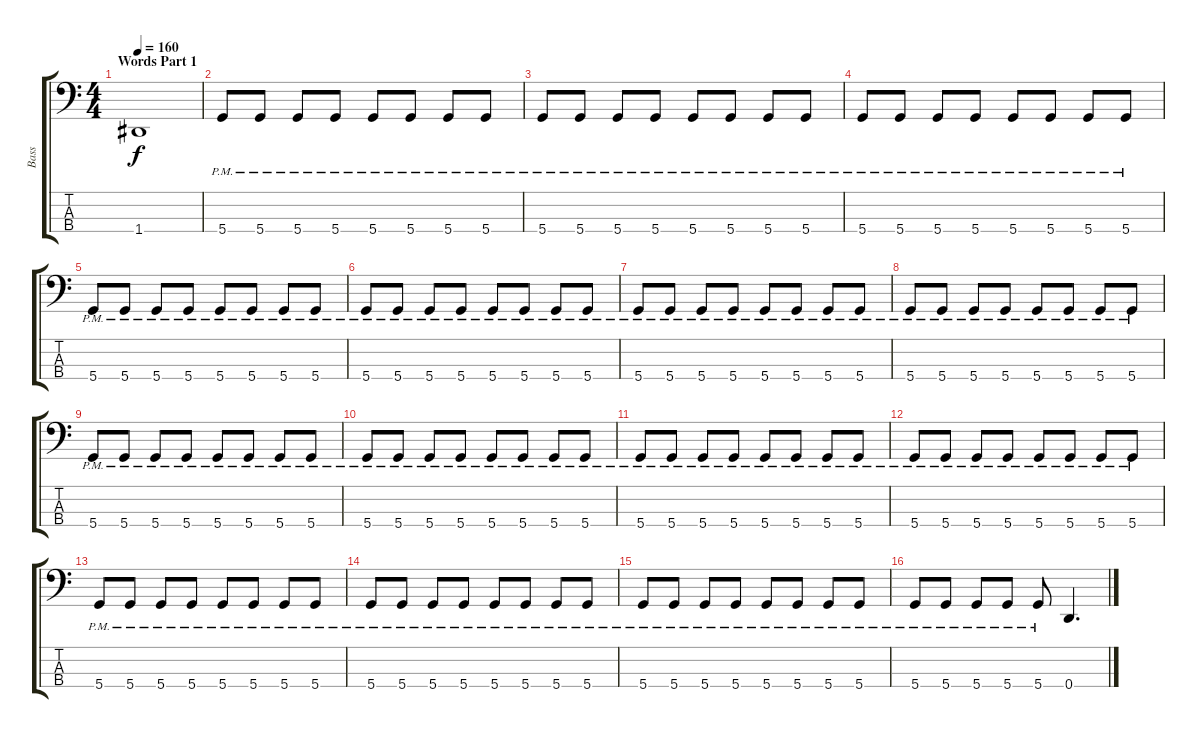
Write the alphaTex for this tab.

\track ("Bass" "Bass") {instrument electricbasspick}
\staff {score tabs}
\tuning (F2 C2 G1 D1) {hide}
\ts (4 4)
\section ("" "Words Part 1")
\tempo 160
\clef f4
\ks c
1.4{t}.1{dy f} |
5.4{pm}.8 5.4{pm}.8 5.4{pm}.8 5.4{pm}.8 5.4{pm}.8 5.4{pm}.8 5.4{pm}.8 5.4{pm}.8 |
5.4{pm}.8 5.4{pm}.8 5.4{pm}.8 5.4{pm}.8 5.4{pm}.8 5.4{pm}.8 5.4{pm}.8 5.4{pm}.8 |
5.4{pm}.8 5.4{pm}.8 5.4{pm}.8 5.4{pm}.8 5.4{pm}.8 5.4{pm}.8 5.4{pm}.8 5.4{pm}.8 |
5.4{pm}.8 5.4{pm}.8 5.4{pm}.8 5.4{pm}.8 5.4{pm}.8 5.4{pm}.8 5.4{pm}.8 5.4{pm}.8 |
5.4{pm}.8 5.4{pm}.8 5.4{pm}.8 5.4{pm}.8 5.4{pm}.8 5.4{pm}.8 5.4{pm}.8 5.4{pm}.8 |
5.4{pm}.8 5.4{pm}.8 5.4{pm}.8 5.4{pm}.8 5.4{pm}.8 5.4{pm}.8 5.4{pm}.8 5.4{pm}.8 |
5.4{pm}.8 5.4{pm}.8 5.4{pm}.8 5.4{pm}.8 5.4{pm}.8 5.4{pm}.8 5.4{pm}.8 5.4{pm}.8 |
5.4{pm}.8 5.4{pm}.8 5.4{pm}.8 5.4{pm}.8 5.4{pm}.8 5.4{pm}.8 5.4{pm}.8 5.4{pm}.8 |
5.4{pm}.8 5.4{pm}.8 5.4{pm}.8 5.4{pm}.8 5.4{pm}.8 5.4{pm}.8 5.4{pm}.8 5.4{pm}.8 |
5.4{pm}.8 5.4{pm}.8 5.4{pm}.8 5.4{pm}.8 5.4{pm}.8 5.4{pm}.8 5.4{pm}.8 5.4{pm}.8 |
5.4{pm}.8 5.4{pm}.8 5.4{pm}.8 5.4{pm}.8 5.4{pm}.8 5.4{pm}.8 5.4{pm}.8 5.4{pm}.8 |
5.4{pm}.8 5.4{pm}.8 5.4{pm}.8 5.4{pm}.8 5.4{pm}.8 5.4{pm}.8 5.4{pm}.8 5.4{pm}.8 |
5.4{pm}.8 5.4{pm}.8 5.4{pm}.8 5.4{pm}.8 5.4{pm}.8 5.4{pm}.8 5.4{pm}.8 5.4{pm}.8 |
5.4{pm}.8 5.4{pm}.8 5.4{pm}.8 5.4{pm}.8 5.4{pm}.8 5.4{pm}.8 5.4{pm}.8 5.4{pm}.8 |
5.4{pm}.8 5.4{pm}.8 5.4{pm}.8 5.4{pm}.8 5.4{pm}.8 0.4.4{d}
